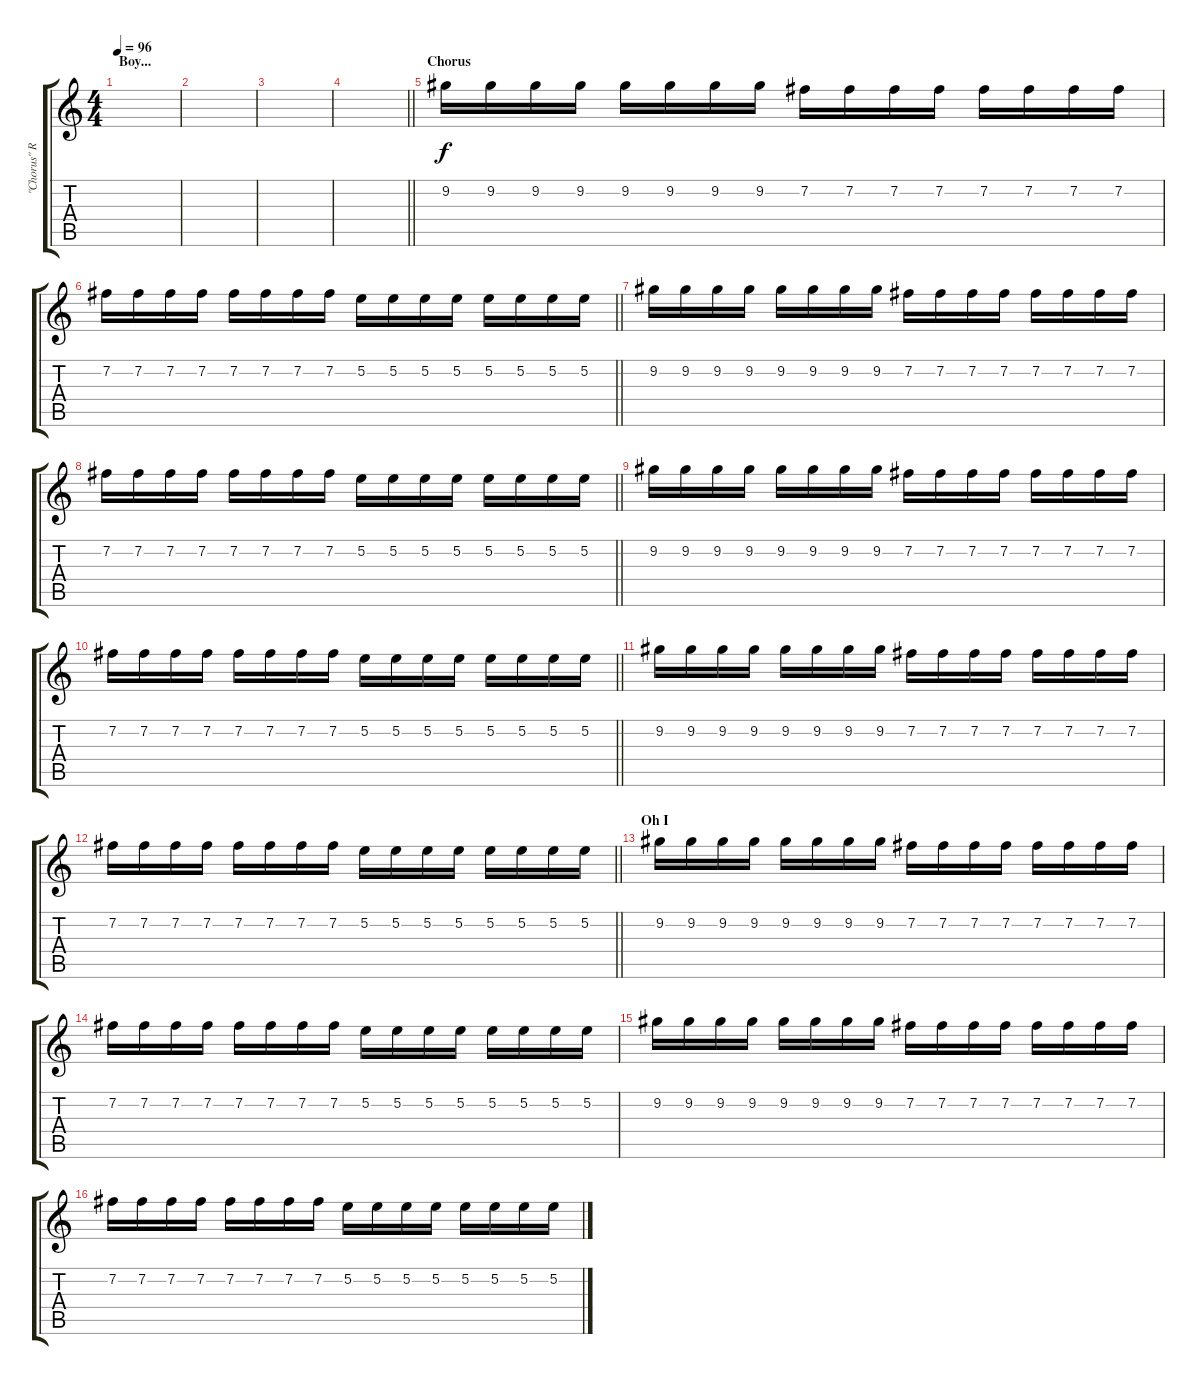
\track ("\"Chorus\" Riffs - 1" "\"Chorus\" R") {mute instrument electricguitarmuted}
\staff {score tabs}
\tuning (E4 B3 G3 D3 A2 E2) {hide}
\ts (4 4)
\section ("" "Boy...")
\tempo 96
\clef g2
\ks c
|
|
|
\barLineRight lightlight
|
\section ("" "Chorus")
9.2.16 9.2.16 9.2.16 9.2.16 9.2.16 9.2.16 9.2.16 9.2.16 7.2.16 7.2.16 7.2.16 7.2.16 7.2.16 7.2.16 7.2.16 7.2.16 |
\barLineRight lightlight
7.2.16 7.2.16 7.2.16 7.2.16 7.2.16 7.2.16 7.2.16 7.2.16 5.2.16 5.2.16 5.2.16 5.2.16 5.2.16 5.2.16 5.2.16 5.2.16 |
9.2.16 9.2.16 9.2.16 9.2.16 9.2.16 9.2.16 9.2.16 9.2.16 7.2.16 7.2.16 7.2.16 7.2.16 7.2.16 7.2.16 7.2.16 7.2.16 |
\barLineRight lightlight
7.2.16 7.2.16 7.2.16 7.2.16 7.2.16 7.2.16 7.2.16 7.2.16 5.2.16 5.2.16 5.2.16 5.2.16 5.2.16 5.2.16 5.2.16 5.2.16 |
9.2.16 9.2.16 9.2.16 9.2.16 9.2.16 9.2.16 9.2.16 9.2.16 7.2.16 7.2.16 7.2.16 7.2.16 7.2.16 7.2.16 7.2.16 7.2.16 |
\barLineRight lightlight
7.2.16 7.2.16 7.2.16 7.2.16 7.2.16 7.2.16 7.2.16 7.2.16 5.2.16 5.2.16 5.2.16 5.2.16 5.2.16 5.2.16 5.2.16 5.2.16 |
9.2.16 9.2.16 9.2.16 9.2.16 9.2.16 9.2.16 9.2.16 9.2.16 7.2.16 7.2.16 7.2.16 7.2.16 7.2.16 7.2.16 7.2.16 7.2.16 |
\barLineRight lightlight
7.2.16 7.2.16 7.2.16 7.2.16 7.2.16 7.2.16 7.2.16 7.2.16 5.2.16 5.2.16 5.2.16 5.2.16 5.2.16 5.2.16 5.2.16 5.2.16 |
\section ("" "Oh I")
9.2.16 9.2.16 9.2.16 9.2.16 9.2.16 9.2.16 9.2.16 9.2.16 7.2.16 7.2.16 7.2.16 7.2.16 7.2.16 7.2.16 7.2.16 7.2.16 |
7.2.16 7.2.16 7.2.16 7.2.16 7.2.16 7.2.16 7.2.16 7.2.16 5.2.16 5.2.16 5.2.16 5.2.16 5.2.16 5.2.16 5.2.16 5.2.16 |
9.2.16 9.2.16 9.2.16 9.2.16 9.2.16 9.2.16 9.2.16 9.2.16 7.2.16 7.2.16 7.2.16 7.2.16 7.2.16 7.2.16 7.2.16 7.2.16 |
7.2.16 7.2.16 7.2.16 7.2.16 7.2.16 7.2.16 7.2.16 7.2.16 5.2.16 5.2.16 5.2.16 5.2.16 5.2.16 5.2.16 5.2.16 5.2.16
